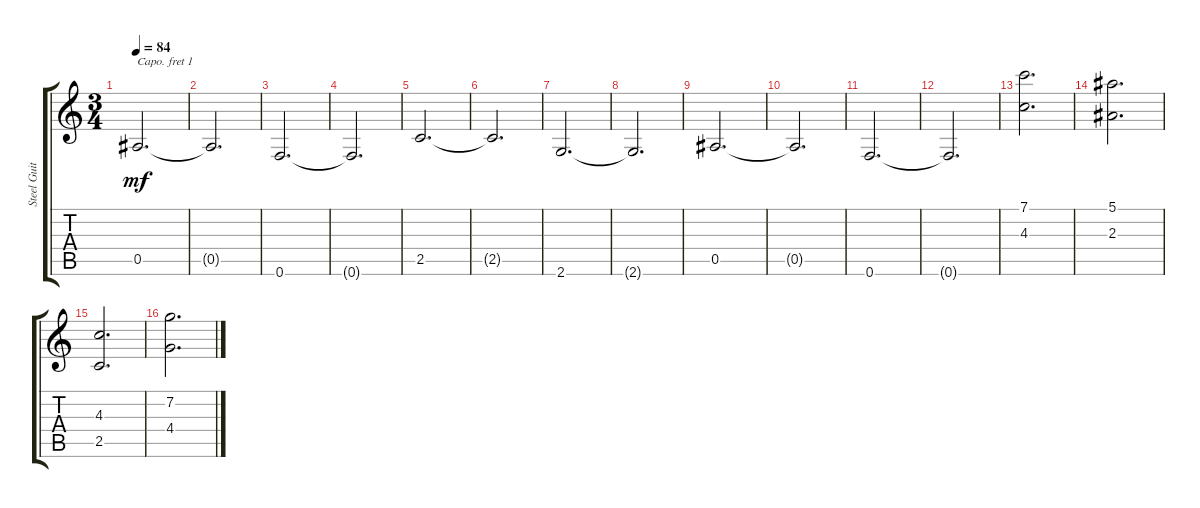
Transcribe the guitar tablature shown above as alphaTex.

\track ("Steel Guitar" "Steel Guit") {instrument acousticguitarsteel}
\staff {score tabs}
\capo 1
\tuning (E4 B3 G3 D3 A2 E2) {hide}
\ts (3 4)
\tempo 84
\clef g2
\ks c
0.5.2{d dy mf} |
0.5{t}.2{d} |
0.6.2{d} |
0.6{t}.2{d} |
2.5.2{d} |
2.5{t}.2{d} |
2.6.2{d} |
2.6{t}.2{d} |
0.5.2{d} |
0.5{t}.2{d} |
0.6.2{d} |
0.6{t}.2{d} |
(7.1 4.3).2{d} |
(5.1 2.3).2{d} |
(4.3 2.5).2{d} |
(7.2 4.4).2{d}
